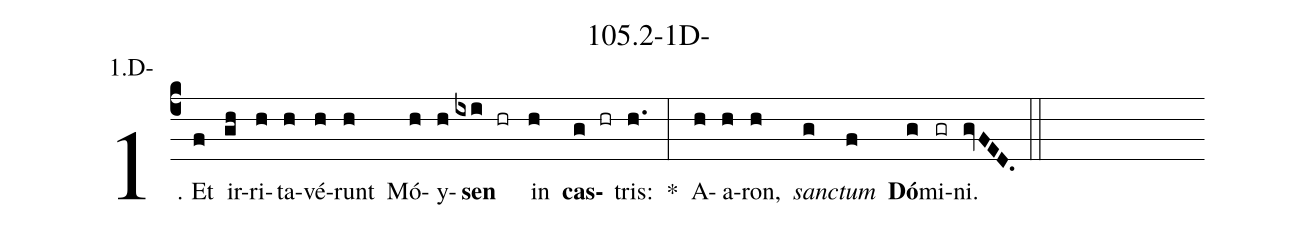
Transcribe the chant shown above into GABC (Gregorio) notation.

name: 105.2-1D-;
annotation: 1.D-;
%%
(c4)1. Et(f) ir(gh)ri(h)ta(h)vé(h)runt(h) Mó(h)y(h)<b>sen</b>(ixi hr) in(h) <b>cas</b>(g hr)tris:(h.) *(:) A(h)a(h)ron,(h) <i>sanc</i>(g)<i>tum</i>(f) <b>Dó</b>(g)mi(gr)ni.(gvFED.) (::)


%E(h) u(h) o(g) u(f) a(g) e.(gvFED.) (::)
